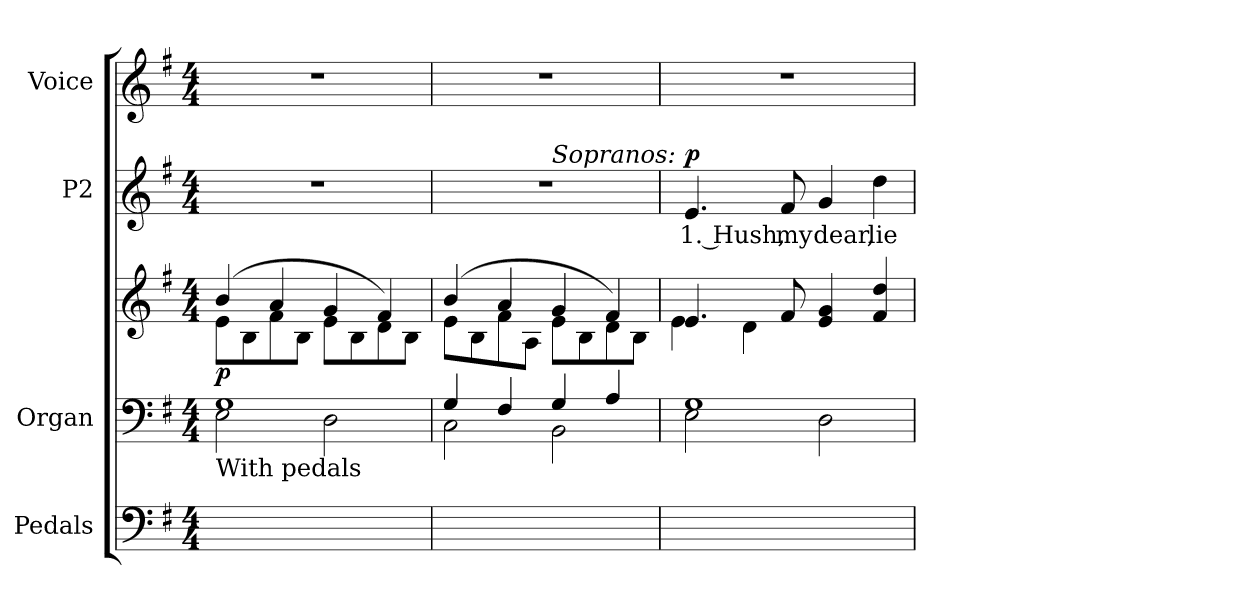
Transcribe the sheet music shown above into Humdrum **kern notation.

**kern	**kern	**kern	**dynam	**kern	**text	**dynam	**kern
*part4	*part3	*part3	*part3	*part2	*part2	*part2	*part1
*staff5	*staff4	*staff3	*staff3/4	*staff2	*staff2	*staff2	*staff1
*I"Pedals	*I"Organ	*	*	*I"P2	*	*	*I"Voice
*I'Ped.	*	*	*	*	*	*	*
!!LO:PB:g=z
*clefF4	*clefF4	*clefG2	*	*clefG2	*	*	*clefG2
*k[f#]	*k[f#]	*k[f#]	*	*k[f#]	*	*	*k[f#]
*G:	*G:	*G:	*	*G:	*	*	*G:
*M4/4	*M4/4	*M4/4	*	*M4/4	*	*	*M4/4
*MM70	*MM70	*MM70	*	*MM70	*	*	*MM70
=1	=1	=1	=1	=1	=1	=1	=1
*	*^	*^	*	*	*	*	*
!	!LO:TX:b:t=With pedals	!	!	!	!	!	!	!	!
2Ei\yy	1Gi	2Ei\	(4bi/	8ei\L	p	1r	.	.	1r
.	.	.	.	8Bi\	.	.	.	.	.
.	.	.	4ai/	8f#i\	.	.	.	.	.
.	.	.	.	8Bi\J	.	.	.	.	.
2Di\yy	.	2Di\	4gi/	8ei\L	.	.	.	.	.
.	.	.	.	8Bi\	.	.	.	.	.
.	.	.	4f#i/)	8di\	.	.	.	.	.
.	.	.	.	8Bi\J	.	.	.	.	.
=2	=2	=2	=2	=2	=2	=2	=2	=2	=2
*	*	*	*	*	*	*^	*	*	*
2Ci/yy	4Gi/	2Ci\	(4bi/	8ei\L	.	1r	2ryy	.	.	1r
.	.	.	.	8Bi\	.	.	.	.	.	.
.	4F#i/	.	4ai/	8f#i\	.	.	.	.	.	.
.	.	.	.	8Ai\J	.	.	.	.	.	.
!	!	!	!	!	!	!	!LO:TX:a:i:t=Sopranos&colon;	!	!	!
2BBi/yy	4Gi/	2BBi\	4gi/	8ei\L	.	.	2ryy	.	.	.
.	.	.	.	8Bi\	.	.	.	.	.	.
.	4Ai/	.	4f#i/)	8di\	.	.	.	.	.	.
.	.	.	.	8Bi\J	.	.	.	.	.	.
*	*	*	*	*	*	*v	*v	*	*	*
=3	=3	=3	=3	=3	=3	=3	=3	=3	=3
*	*	*	*	*	*	*^	*	*	*
!	!	!	!	!	!	!	!	!LO:LY:b:color=#000000	!	!
*	*	*	*	*	*	*v	*v	*	*	*
2Ei\yy	1Gi	2Ei\	4.ei/	4ei\	.	4.ei/	1. Hush,	p	1r
.	.	.	.	4di\	.	.	.	.	.
!	!	!	!	!	!	!	!LO:LY:b:color=#000000	!	!
.	.	.	8f#i/	.	.	8f#i/	my	.	.
!	!	!	!	!	!	!	!LO:LY:b:color=#000000	!	!
2Di\yy	.	2Di\	4ei/ 4gi	2ryy	.	4gi/	dear,	.	.
!	!	!	!	!	!	!	!LO:LY:b:color=#000000	!	!
.	.	.	4f#i/ 4ddi	.	.	4ddi\	lie	.	.
*	*v	*v	*	*	*	*	*	*	*
*	*	*v	*v	*	*	*	*	*
=	=	=	=	=	=	=	=
*-	*-	*-	*-	*-	*-	*-	*-
